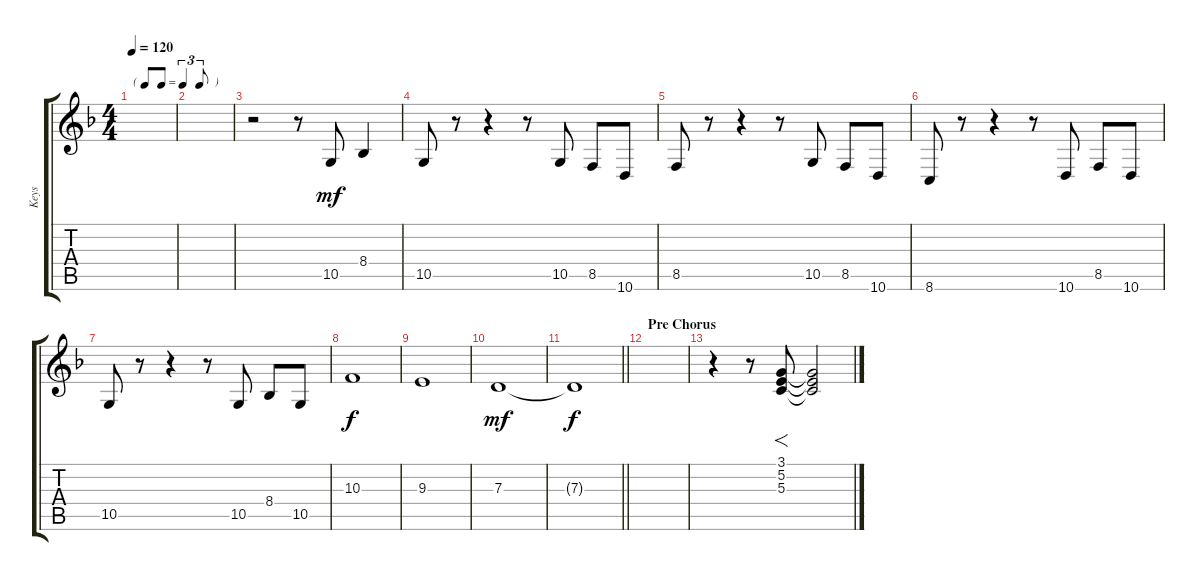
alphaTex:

\track ("Keys" "Keys") {instrument percussiveorgan}
\staff {score tabs}
\tuning (E4 B3 G3 D3 A2 E2) {hide}
\ts (4 4)
\tf triplet8th
\tempo 120
\clef g2
\ks f
|
|
r.2 r.8 10.5.8{dy mf} 8.4.4 |
10.5.8 r.8 r.4 r.8 10.5.8 8.5.8 10.6.8 |
8.5.8 r.8 r.4 r.8 10.5.8 8.5.8 10.6.8 |
8.6.8 r.8 r.4 r.8 10.6.8 8.5.8 10.6.8 |
10.5.8 r.8 r.4 r.8 10.5.8 8.4.8 10.5.8 |
10.3.1{dy f} |
9.3.1 |
7.3.1{dy mf} |
\barLineRight lightlight
7.3{t}.1{dy f} |
\section ("" "Pre Chorus")
|
r.4 r.8 (3.1 5.2 5.3).8{f} (3.1{t} 5.2{t} 5.3{t}).2
